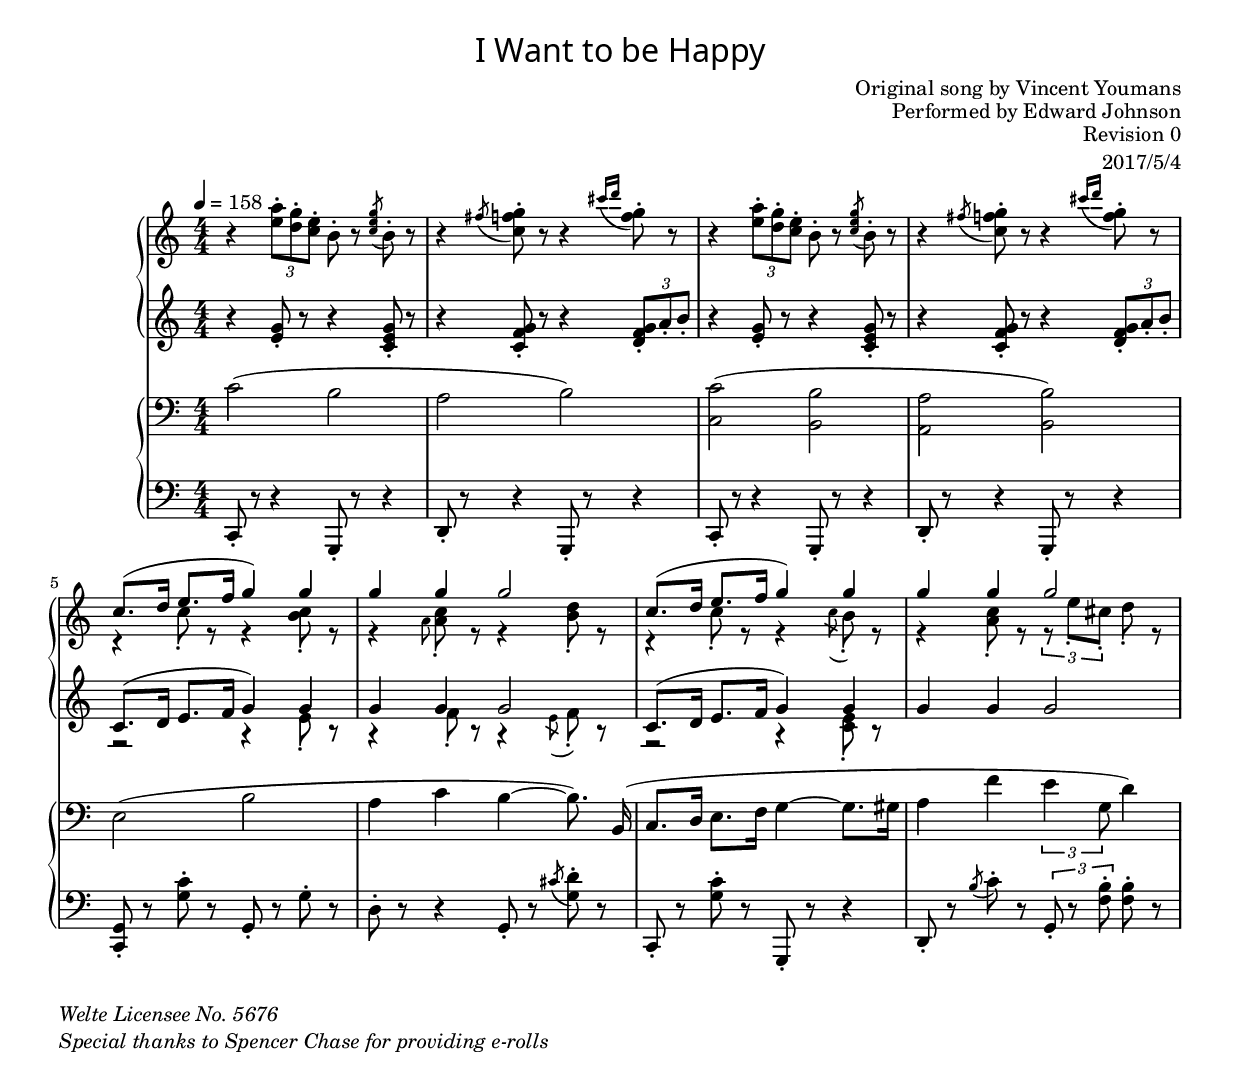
\version "2.19.59"

#(set-global-staff-size 17.82)

\include "stylesheet.ily"

cll = \change Staff = "ll"
clr = \change Staff = "lr"
crl = \change Staff = "rl"
crr = \change Staff = "rr"

albs = #(define-music-function
  (parser location start end) (number? number?)
  #{
   \shape #`(((0 . ,start) (0 . ,start) (0 . 0) (0 . 0)) ((0 . 0) (0 . 0) (0 . ,end) (0 . ,end))) Slur
  #}
)

ac = #(define-music-function
  (parser location notes) (ly:music?)
  #{ \acciaccatura $notes #}
)

t = #(define-music-function
  (parser location notes) (ly:music?)
  #{ \tuplet 3/2 $notes #}
)

v = #(define-music-function
  (parser location name notes) (string? ly:music?)
  #{ \context Voice=$name $notes #}
)

vd = #(define-music-function
  (parser location notes) (ly:music?)
  #{ \new Voice $notes #}
)

re = #(define-music-function
  (parser location notes) (ly:music?)
  #{ \relative $notes #}
)

vi = #(define-music-function
  (parser location notes) (ly:music?)
  #{ \voiceOne { $notes } \oneVoice #}
)
vii = #(define-music-function
  (parser location notes) (ly:music?)
  #{ \voiceTwo { $notes } \oneVoice #}
)
viii = #(define-music-function
  (parser location notes) (ly:music?)
  #{ \voiceThree { $notes } \oneVoice #}
)
viiii = #(define-music-function
  (parser location notes) (ly:music?)
  #{ \voiceFour { $notes } \oneVoice #}
)

\header {
  title = "I Want to be Happy"
  composer = \markup \override #'(baseline-skip . 2.5) \right-column { "Original song by Vincent Youmans" "Performed by Edward Johnson" }
  revision = "Revision 0"
  date = "2017/5/4"
}

\paper {
  % page-count = 11
  % system-count = 33
  max-systems-per-page = 3
}

global = {
  \key c \major
  \time 4/4
  \tempo 4 = 158


}

rr = << \global \relative {
  \clef treble
  r4 \t { <e'' a>8-. <d g>-. <c e>-. } b8-. r \ac <c e g>8 b8-. r |
  r4 \ac fis'8 <c f g>8-. r r4 \ac { cis'16 d } <f, g>8-. r |
  r4 \t { <e a>8-. <d g>-. <c e>-. } b8-. r \ac <c e g>8 b8-. r |
  r4 \ac fis'8 <c f g>8-. r r4 \ac { cis'16 d } <f, g>8-. r |

  << \vi { c8.( d16 e8. f16 g4) g | g g g2 | c,8.( d16 e8. f16 g4) g | g g g2 | }
     \vd \vii \re {
       r4 c''8-. r r4 <b c>8-. r | r4 \grace a8 <a c>8-. r r4 <b d>8-. r  |
       r4 c8-. r r4 \ac c8 b8-. r | r4 <a c>8-. r \t { r8 e'-. cis-. } d-. r
  } >>

} >>

rl = << \global \relative {
  \clef treble
  r4 <e' g>8-. r r4 <c e g>8-. r | r4 <c f g>8-. r r4 \t { <d f g>8-. a'-. b-. } |
  r4 <e, g>8-. r r4 <c e g>8-. r | r4 <c f g>8-. r r4 \t { <d f g>8-. a'-. b-. } |

  << { \vi { c,8.( d16 e8. f16 g4) g | g g g2 | c,8.( d16 e8. f16 g4) g } g g g2 | }
     \vd \vii \re { r2 r4 e'8-. r | r4 f8-. r r4 \ac e8 f8-. r | r2 r4 <c e>8-. r } >>
} >>

rd = {

}

lr = << \global \relative {
  \clef bass
  c'2( b | a b) | <c, c'>( <b b'> | <a a'> <b b'>) |

  e2( b' | a4 c b4 ~ b8.) \noBeam b,16( | c8. d16 e8. f16 g4 ~ g8. gis16 | a4 f' \t { e4 g,8 } d'4) |
} >>

ll = << \global \relative {
  \clef bass
  c,8-. r r4 g8-. r r4 | d'8-. r r4 g,8-. r r4 | c8-. r r4 g8-. r r4 | d'8-. r r4 g,8-. r r4 |

  <c g'>8-. r <g'' c>-. r g,-. r g'-. r | d8-. r r4 g,8-. r \ac cis'8 <g d'>8-. r | c,,8-. r <g'' c>8-. r g,,8-. r r4 d'8-. r \ac b''8 c8-. r \t { g,8-. r <f' b>-. } q-. r  |
} >>

ld = {

}

pedal = {

}

\score {
  <<
    \new PianoStaff \with {
      connectArpeggios = ##t
    } <<
      \new Staff = "rr" \rr
      \new PianoDynamics = "rd" \rd
      \new Staff = "rl" \rl
    >>
    \new PianoStaff \with {
      connectArpeggios = ##t
    } <<
      \new Staff = "lr" \lr
      \new PianoDynamics = "ld" \ld
      \new Staff = "ll" \ll
      \new PianoPedal = "pedal" \pedal
    >>
  >>
  \layout {}
  \midi {}
}

\markup \italic \column {
  "Welte Licensee No. 5676"
  "Special thanks to Spencer Chase for providing e-rolls"
}